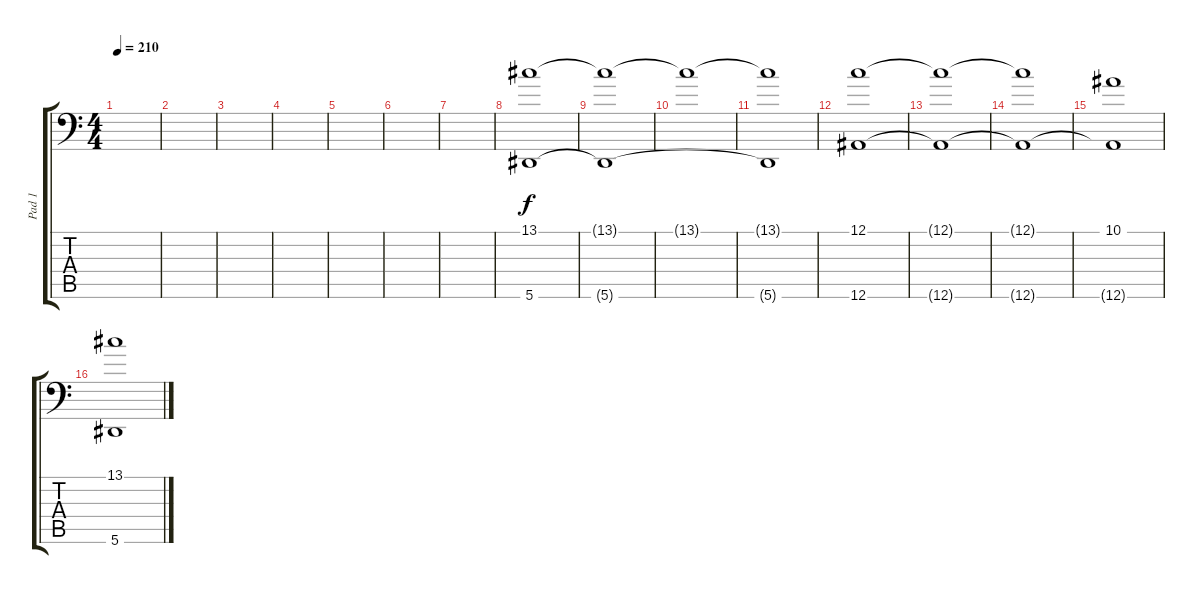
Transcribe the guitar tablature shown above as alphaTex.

\track ("Pad 1" "Pad 1") {instrument pad2warm}
\staff {score tabs}
\tuning (C4 G3 Eb3 Bb2 F2 Bb1) {hide}
\ts (4 4)
\tempo 210
\clef f4
\ks c
|
|
|
|
|
|
|
(13.1 5.6).1 |
(13.1{t} 5.6{t}).1 |
13.1{t}.1 |
(13.1{t} 5.6{t}).1 |
(12.1 12.6).1 |
(12.1{t} 12.6{t}).1 |
(12.1{t} 12.6{t}).1 |
(10.1 12.6{t}).1 |
(13.1 5.6).1
